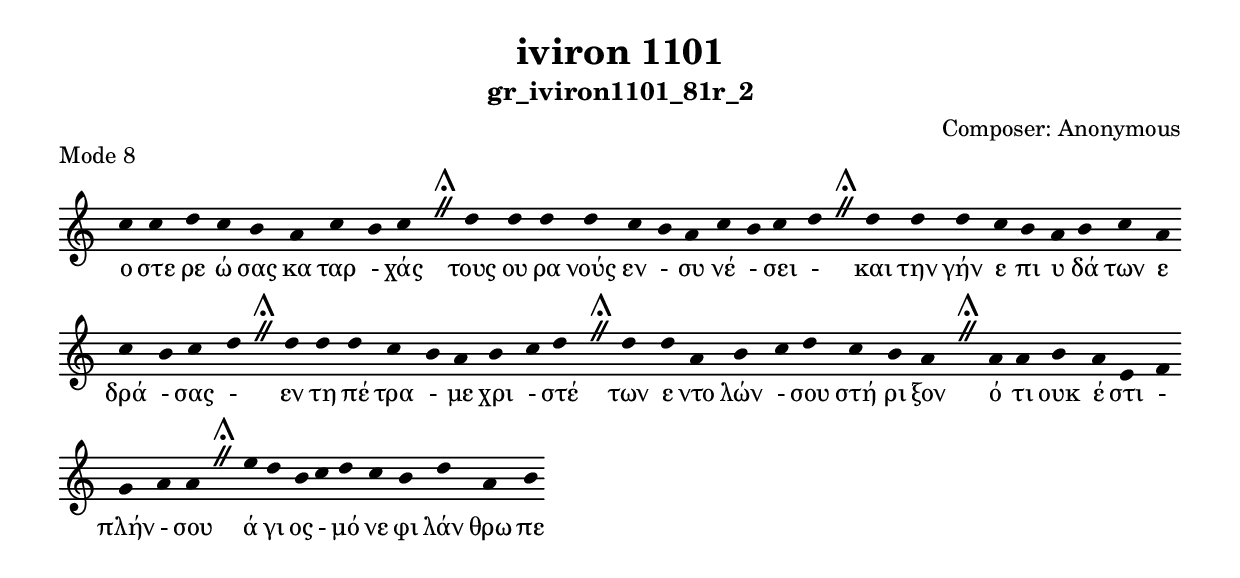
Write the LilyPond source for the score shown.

\include "gregorian.ly"

	\header {
 	  title = "iviron 1101"
	  subtitle = "gr_iviron1101_81r_2"
	  composer = "Composer: Αnonymous"
	  piece = "Mode 8"
	}

	chant = {
	  c''4 c''4 d''4 c''4 b'4 a'4 c''4 b'4 c''4 \divisioMaior
 d''4 d''4 d''4 d''4 c''4 b'4 a'4 c''4 b'4 c''4 d''4 \divisioMaior
 d''4 d''4 d''4 c''4 b'4 a'4 b'4 c''4 a'4 c''4 b'4 c''4 d''4 \divisioMaior
 d''4 d''4 d''4 c''4 b'4 a'4 b'4 c''4 d''4 \divisioMaior
 d''4 d''4 a'4 b'4 c''4 d''4 c''4 b'4 a'4 \divisioMaior
 a'4 a'4 b'4 a'4 e'4 f'4 g'4 a'4 a'4 \divisioMaior
 e''4 d''4 b'4 c''4 d''4 c''4 b'4 d''4 a'4 b'4\finalis
	}

	verba = \lyricmode {ο στε ρε ώ σας κα ταρ - χάς 
τους ου ρα νούς εν - συ νέ - σει - 
και την γήν ε πι υ δά των ε δρά - σας - 
εν τη πέ τρα - με χρι - στέ 
των ε ντο λών - σου στή ρι ξον 
ό τι ουκ έ στι - πλήν - σου 
ά γι ος - μό νε φι λάν θρω πε 
	}


	\score {
	  \new Staff <<
	  \new Voice = "melody" \chant
	  \new Lyrics = "one" \lyricsto melody \verba
	  >>
	  \layout {
	    \context {
	      \Staff
	      \remove "Time_signature_engraver"
	      \remove "Bar_engraver"
	    }
	    \context {
	      \Voice
	      \remove "Stem_engraver"
	    }
	  }
	}